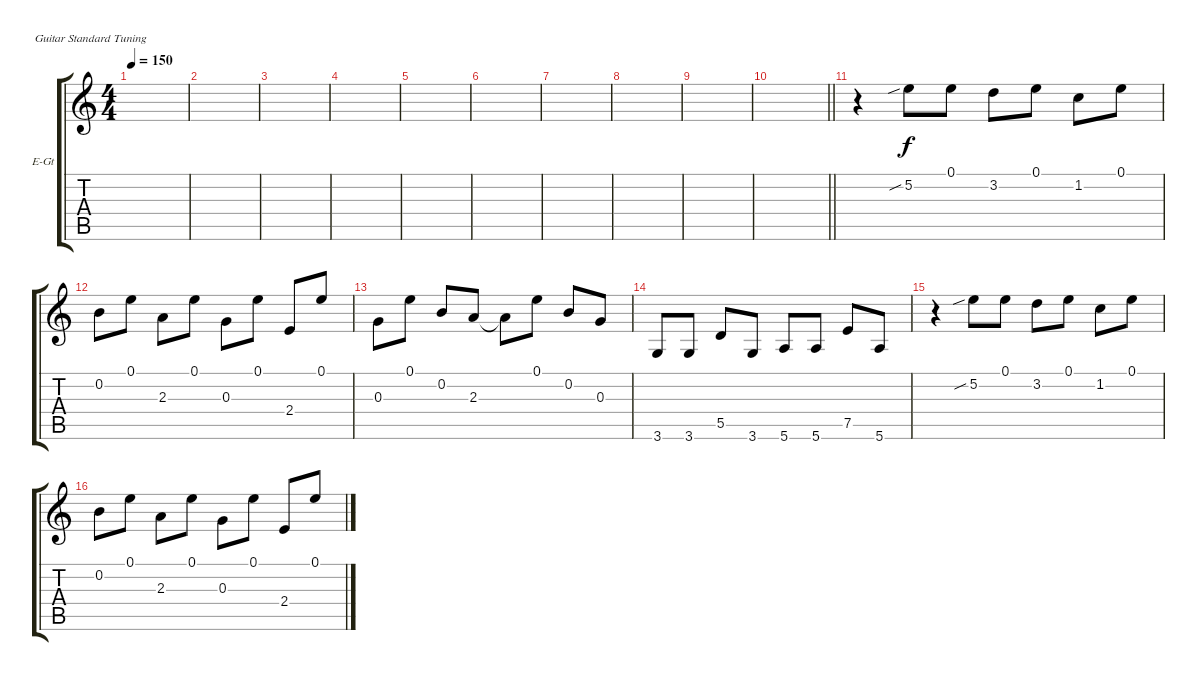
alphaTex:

\defaultSystemsLayout 4
\bracketExtendMode groupsimilarinstruments
\firstSystemTrackNameOrientation horizontal
\otherSystemsTrackNameOrientation horizontal
\track ("Electric Guitar (Drive)" "E-Gt") {instrument overdrivenguitar}
\staff {score tabs}
\tuning (E4 B3 G3 D3 A2 E2)
\ts (4 4)
\tempo 150
\clef g2
\ks c
|
|
|
|
|
|
|
|
|
\barLineRight lightlight
|
r.4 5.2{sib}.8{dy f} 0.1.8 3.2.8 0.1.8 1.2.8 0.1.8 |
0.2.8 0.1.8 2.3.8 0.1.8 0.3.8 0.1.8 2.4.8 0.1.8 |
0.3.8 0.1.8 0.2.8 2.3.8 2.3{t}.8 0.1.8 0.2.8 0.3.8 |
3.6.8 3.6.8 5.5.8 3.6.8 5.6.8 5.6.8 7.5.8 5.6.8 |
r.4 5.2{sib}.8 0.1.8 3.2.8 0.1.8 1.2.8 0.1.8 |
0.2.8 0.1.8 2.3.8 0.1.8 0.3.8 0.1.8 2.4.8 0.1.8
